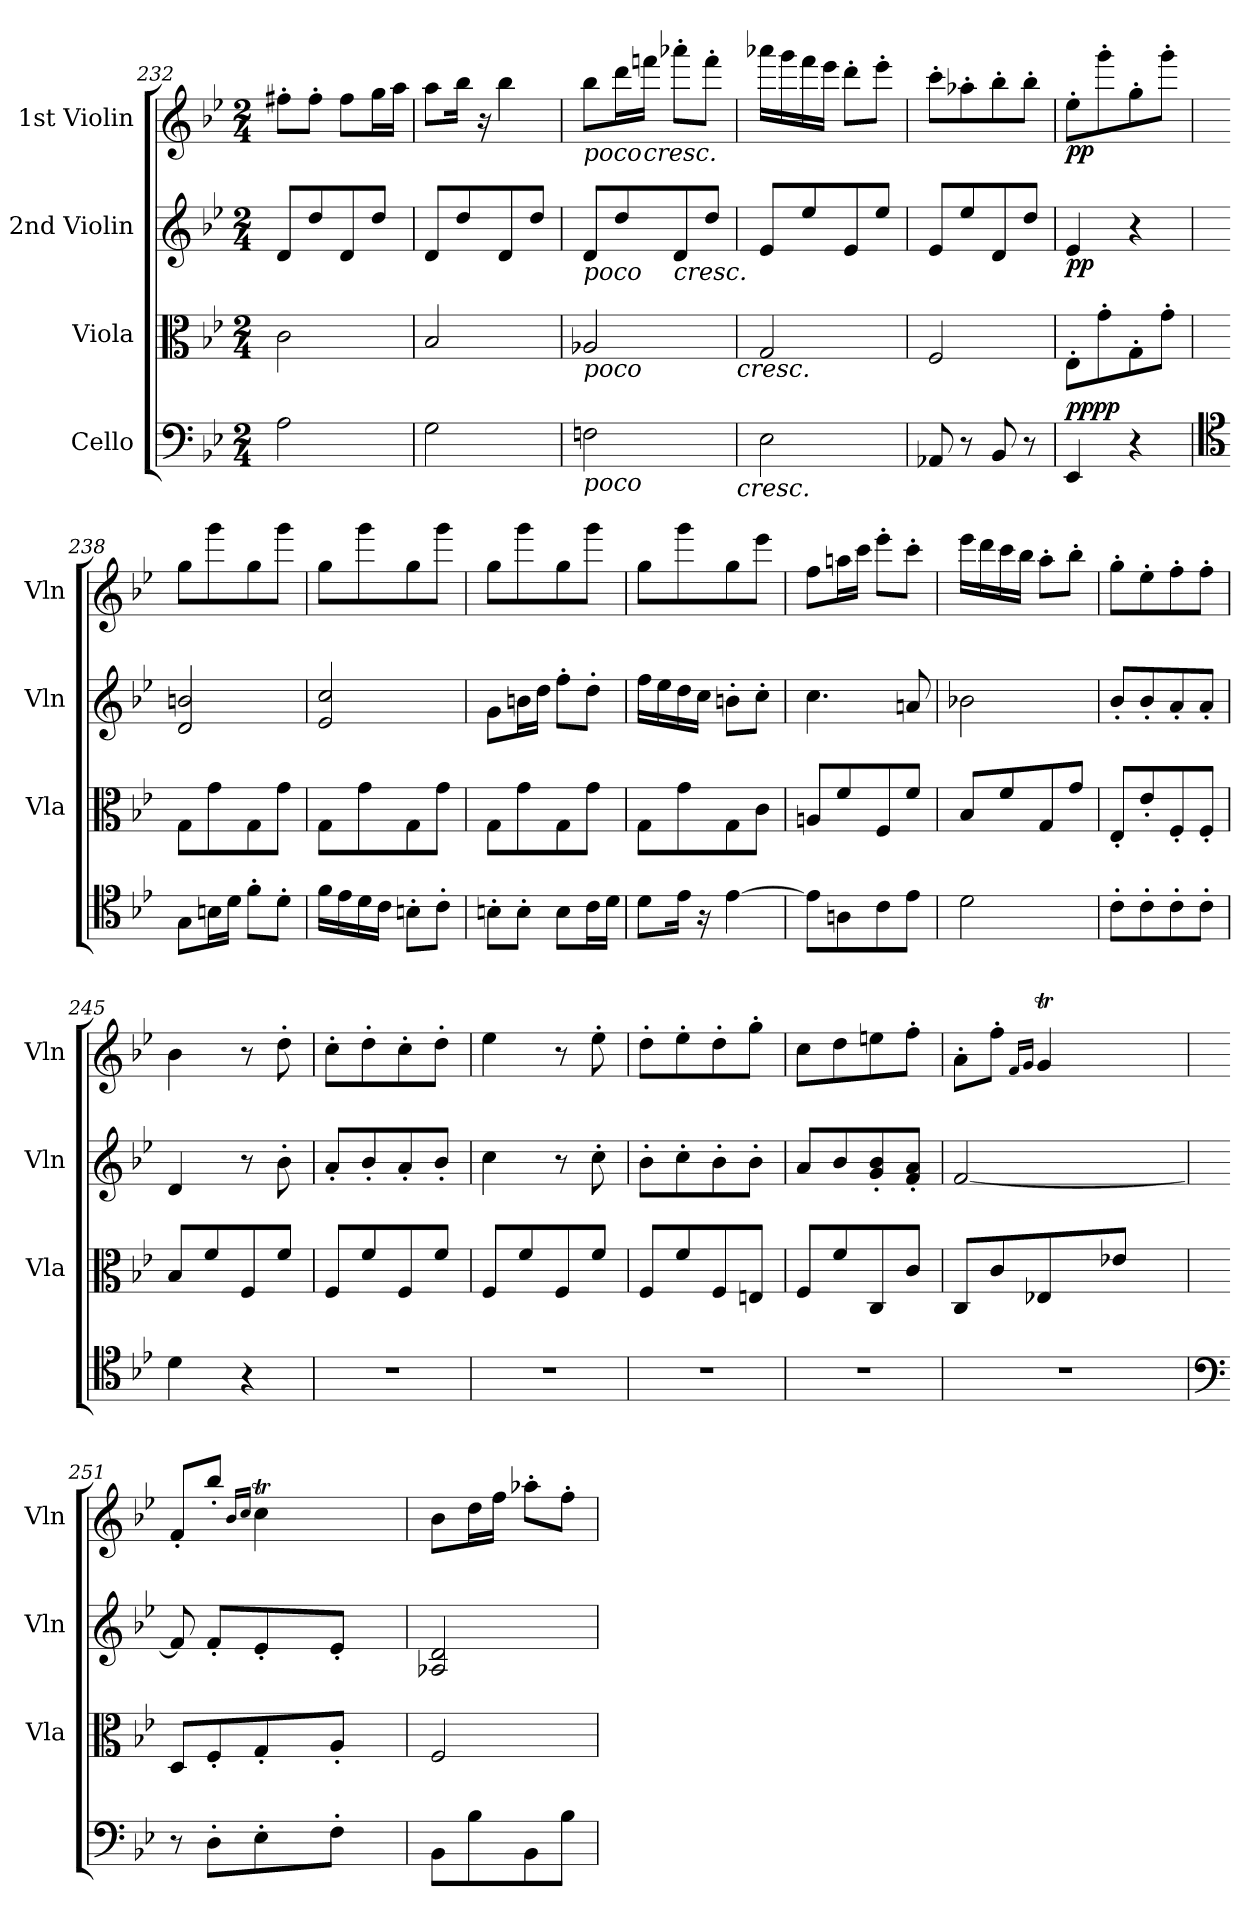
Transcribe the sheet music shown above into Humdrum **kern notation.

**kern	**dynam	**kern	**kern	**dynam	**kern	**dynam
*part4	*part4	*part3	*part2	*part2	*part1	*part1
*staff4	*staff4	*staff3	*staff2	*staff2	*staff1	*staff1
*I"Cello	*	*I"Viola	*I"2nd Violin	*	*I"1st Violin	*
*	*	*I'Vla	*I'Vln	*	*I'Vln	*
*clefF4	*	*clefC3	*clefG2	*	*clefG2	*
*k[b-e-]	*	*k[b-e-]	*k[b-e-]	*	*k[b-e-]	*
*B-:	*	*B-:	*B-:	*	*B-:	*
*M2/4	*	*M2/4	*M2/4	*	*M2/4	*
=232	=232	=232	=232	=232	=232	=232
2A\	.	2c\	8d/L	.	8ff#X'\L	.
.	.	.	8dd/	.	8ff#'\J	.
.	.	.	8d/	.	8ff#\L	.
.	.	.	8dd/J	.	16gg\L	.
.	.	.	.	.	16aa\JJ	.
=233	=233	=233	=233	=233	=233	=233
2G\	.	2B-/	8d/L	.	8aa\L	.
.	.	.	8dd/	.	16bb-\Jk	.
.	.	.	.	.	16r	.
.	.	.	8d/	.	4bb-\	.
.	.	.	8dd/J	.	.	.
=234	=234	=234	=234	=234	=234	=234
!	!	!	!	!	!LO:TX:b:i:t=poco	!
!	!	!	!LO:TX:b:i:t=poco	!	!	!
!	!	!LO:TX:b:i:t=poco	!	!	!	!
!LO:TX:b:i:t=poco	!	!	!	!	!	!
2Fn\	.	2A-X/	8d/L	.	8bb-\L	.
.	.	.	8dd/	.	16ddd\L	.
!	!	!	!	!	!LO:TX:b:i:t=cresc.	!
.	.	.	.	.	16fffn\JJ	.
!	!	!	!LO:TX:b:i:t=cresc.	!	!	!
.	.	.	8d/	.	8aaa-X'\L	.
.	.	.	8dd/J	.	8fff'\J	.
!	!	!LO:TX:b:i:t=cresc.	!	!	!	!
!LO:TX:b:i:t=cresc.	!	!	!	!	!	!
=235	=235	=235	=235	=235	=235	=235
2E-\	.	2G/	8e-/L	.	16aaa-X\LL	.
.	.	.	.	.	16ggg\	.
.	.	.	8ee-/	.	16fff\	.
.	.	.	.	.	16eee-\JJ	.
.	.	.	8e-/	.	8ddd'\L	.
.	.	.	8ee-/J	.	8eee-'\J	.
=236	=236	=236	=236	=236	=236	=236
8AA-X/	.	2F/	8e-/L	.	8ccc'\L	.
8r	.	.	8ee-/	.	8aa-X'\	.
8BB-/	.	.	8d/	.	8bb-'\	.
8r	.	.	8dd/J	.	8bb-'\J	.
=237	=237	=237	=237	=237	=237	=237
!	!LO:DY:b	!	!	!	!	!
!	!LO:DY:n=1:a	!	!	!LO:DY:b	!	!LO:DY:b
4EE-/	pp pp	8E-'\L	4e-/	pp	8ee-'\L	pp
.	.	8g'\	.	.	8ggg'\	.
4r	.	8G'\	4r	.	8gg'\	.
.	.	8g'\J	.	.	8ggg'\J	.
=238	=238	=238	=238	=238	=238	=238
*clefC4	*	*	*	*	*	*
8G\L	.	8G\L	2d/ 2bn/	.	8gg\L	.
16Bn\L	.	8g\	.	.	8ggg\	.
16d\JJ	.	.	.	.	.	.
8f'\L	.	8G\	.	.	8gg\	.
8d'\J	.	8g\J	.	.	8ggg\J	.
=239	=239	=239	=239	=239	=239	=239
16f\LL	.	8G\L	2e-/ 2cc/	.	8gg\L	.
16e-\	.	.	.	.	.	.
16d\	.	8g\	.	.	8ggg\	.
16c\JJ	.	.	.	.	.	.
8Bn'\L	.	8G\	.	.	8gg\	.
8c'\J	.	8g\J	.	.	8ggg\J	.
=240	=240	=240	=240	=240	=240	=240
8Bn'\L	.	8G\L	8g\L	.	8gg\L	.
8B'\J	.	8g\	16bn\L	.	8ggg\	.
.	.	.	16dd\JJ	.	.	.
8B\L	.	8G\	8ff'\L	.	8gg\	.
16c\L	.	8g\J	8dd'\J	.	8ggg\J	.
16d\JJ	.	.	.	.	.	.
=241	=241	=241	=241	=241	=241	=241
8d\L	.	8G\L	16ff\LL	.	8gg\L	.
.	.	.	16ee-\	.	.	.
16e-\Jk	.	8g\	16dd\	.	8ggg\	.
16r	.	.	16cc\JJ	.	.	.
[4e-\	.	8G\	8bn'\L	.	8gg\	.
.	.	8c\J	8cc'\J	.	8eee-\J	.
=242	=242	=242	=242	=242	=242	=242
8e-\L]	.	8An/L	4.cc\	.	8ff\L	.
8An\	.	8f/	.	.	16aan\L	.
.	.	.	.	.	16ccc\JJ	.
8c\	.	8F/	.	.	8eee-'\L	.
8e-\J	.	8f/J	8an/	.	8ccc'\J	.
=243	=243	=243	=243	=243	=243	=243
2d\	.	8B-/L	2b-X\	.	16eee-\LL	.
.	.	.	.	.	16ddd\	.
.	.	8f/	.	.	16ccc\	.
.	.	.	.	.	16bb-\JJ	.
.	.	8G/	.	.	8aa'\L	.
.	.	8g/J	.	.	8bb-'\J	.
=244	=244	=244	=244	=244	=244	=244
8c'\L	.	8E-'/L	8b-'/L	.	8gg'\L	.
8c'\	.	8e-'/	8b-'/	.	8ee-'\	.
8c'\	.	8F'/	8a'/	.	8ff'\	.
8c'\J	.	8F'/J	8a'/J	.	8ff'\J	.
=245	=245	=245	=245	=245	=245	=245
4d\	.	8B-/L	4d/	.	4b-\	.
.	.	8f/	.	.	.	.
4r	.	8F/	8r	.	8r	.
.	.	8f/J	8b-'\	.	8dd'\	.
=246	=246	=246	=246	=246	=246	=246
2r	.	8F/L	8a'/L	.	8cc'\L	.
.	.	8f/	8b-'/	.	8dd'\	.
.	.	8F/	8a'/	.	8cc'\	.
.	.	8f/J	8b-'/J	.	8dd'\J	.
=247	=247	=247	=247	=247	=247	=247
2r	.	8F/L	4cc\	.	4ee-\	.
.	.	8f/	.	.	.	.
.	.	8F/	8r	.	8r	.
.	.	8f/J	8cc'\	.	8ee-'\	.
=248	=248	=248	=248	=248	=248	=248
2r	.	8F/L	8b-'\L	.	8dd'\L	.
.	.	8f/	8cc'\	.	8ee-'\	.
.	.	8F/	8b-'\	.	8dd'\	.
.	.	8En/J	8b-'\J	.	8gg'\J	.
=249	=249	=249	=249	=249	=249	=249
2r	.	8F/L	8a/L	.	8cc\L	.
.	.	8f/	8b-/	.	8dd\	.
.	.	8C/	8g/' 8b-/'	.	8een\	.
.	.	8c/J	8f/' 8a/'J	.	8ff'\J	.
=250	=250	=250	=250	=250	=250	=250
*	*	*	*	*	*^	*
2r	.	8C/L	[2f/	.	8a'\L	4ryy	.
.	.	8c/	.	.	8ff'\J	.	.
.	.	.	.	.	.	16qf/LL	.
.	.	.	.	.	.	16qg/JJ	.
.	.	8E-X/	.	.	4gT/	32g/LLLyy	.
.	.	.	.	.	.	32a/yy	.
.	.	.	.	.	.	32g/yy	.
.	.	.	.	.	.	32a/yy	.
.	.	8e-X/J	.	.	.	32g/yy	.
.	.	.	.	.	.	32a/yy	.
.	.	.	.	.	.	32f/yy	.
.	.	.	.	.	.	32g/JJJyy	.
=251	=251	=251	=251	=251	=251	=251	=251
*clefF4	*	*	*	*	*	*	*
8r	.	8D/L	8f/]	.	8f'/L	4ryy	.
8D'\L	.	8F'/	8f'/L	.	8bb-'/J	.	.
.	.	.	.	.	.	16qb-/LL	.
.	.	.	.	.	.	16qcc/JJ	.
8E-'\	.	8G'/	8e-'/	.	4ccT\	32cc\LLLyy	.
.	.	.	.	.	.	32dd\yy	.
.	.	.	.	.	.	32cc\yy	.
.	.	.	.	.	.	32dd\yy	.
8F'\J	.	8A'/J	8e-'/J	.	.	32cc\yy	.
.	.	.	.	.	.	32dd\yy	.
.	.	.	.	.	.	32b-\yy	.
.	.	.	.	.	.	32cc\JJJyy	.
*	*	*	*	*	*v	*v	*
=252	=252	=252	=252	=252	=252	=252
8BB-\L	.	2F/	2A-X/ 2d/	.	8b-\L	.
8B-\	.	.	.	.	16dd\L	.
.	.	.	.	.	16ff\JJ	.
8BB-\	.	.	.	.	8aa-X'\L	.
8B-\J	.	.	.	.	8ff'\J	.
=	=	=	=	=	=	=
*-	*-	*-	*-	*-	*-	*-
